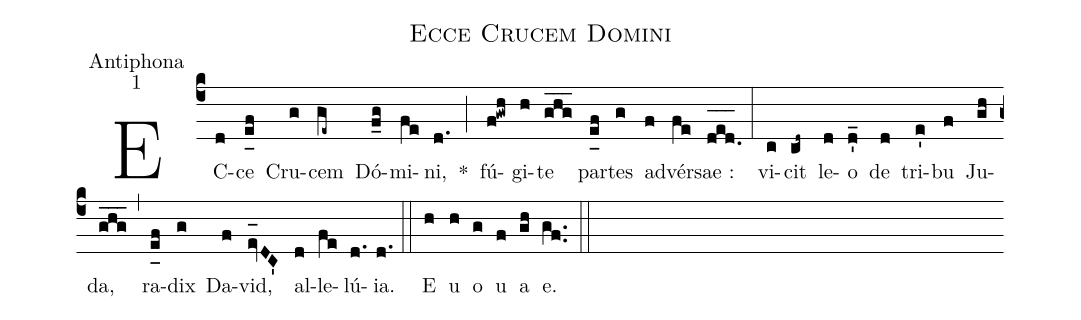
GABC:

name:Ecce Crucem Domini;
office-part:Antiphona;
mode:1;
%%
(c4) EC(d)ce(e_[uh:l]f) Cru(g)cem(ge~) Dó(f_g)mi(fe)ni,(d.) *(;) fú(f!gwh)gi(h)te(ghg___) par(e_[uh:l]f)tes(g) ad(f)vér(fe)sae :(d_[oh:h]e_[oh:h]d._[oh:h]) (:) vi(c)cit(cd~) le(d)o(d'_) de(d) tri(e')bu(f) Ju(gh)da,(ghg___) (,) ra(e_[uh:l]f)dix(g) Da(f)vid,(ev_[oh:h]DC') al(d)le(fe)lú(d.){ia}.(d.) (::) <eu>E(h) u(h) o(g) u(f) a(gh) e.</eu>(gf..) (::)
